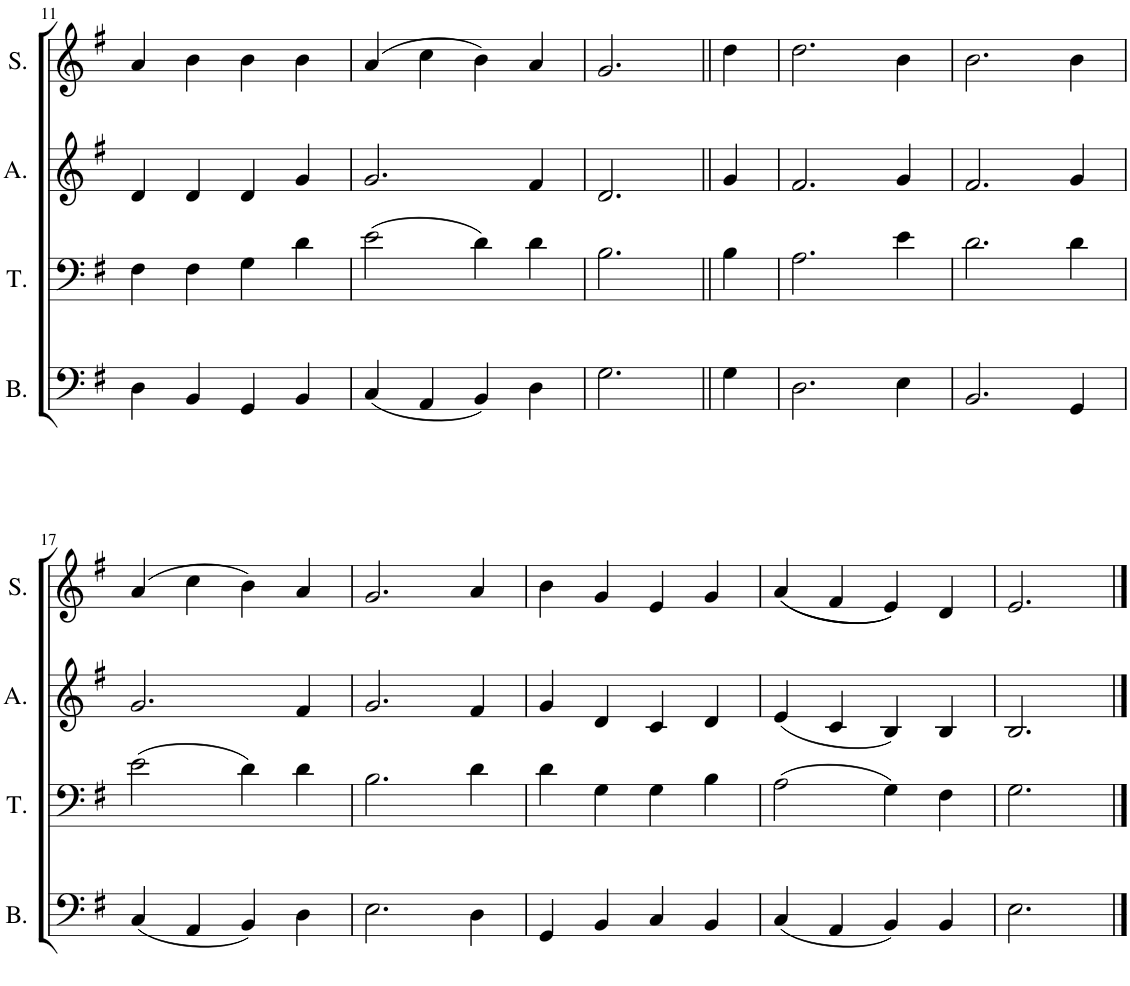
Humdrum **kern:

**kern	**kern	**kern	**kern
*part4	*part3	*part2	*part1
*staff4	*staff3	*staff2	*staff1
*I"Bass	*I"Tenor	*I"Alto	*I"Soprano
*I'B.	*I'T.	*I'A.	*I'S.
!!LO:PB:g=z
*clefF4	*clefF4	*clefG2	*clefG2
*k[f#]	*k[f#]	*k[f#]	*k[f#]
*M4/4	*M4/4	*M4/4	*M4/4
=11	=11	=11	=11
4D\	4F#\	4d/	4a/
4BB/	4F#\	4d/	4b\
4GG/	4G\	4d/	4b\
4BB/	4d\	4g/	4b\
=12	=12	=12	=12
(4C/	(2e\	2.g/	(4a/
4AA/	.	.	4cc\
4BB/)	4d\)	.	4b\)
4D\	4d\	4f#/	4a/
=13	=13	=13	=13
2.G\	2.B\	2.d/	2.g/
=14||	=14||	=14||	=14||
4G\	4B\	4g/	4dd\
=15	=15	=15	=15
2.D\	2.A\	2.f#/	2.dd\
4E\	4e\	4g/	4b\
=16	=16	=16	=16
2.BB/	2.d\	2.f#/	2.b\
4GG/	4d\	4g/	4b\
!!LO:LB:g=z
=17	=17	=17	=17
(4C/	(2e\	2.g/	(4a/
4AA/	.	.	4cc\
4BB/)	4d\)	.	4b\)
4D\	4d\	4f#/	4a/
=18	=18	=18	=18
2.E\	2.B\	2.g/	2.g/
4D\	4d\	4f#/	4a/
=19	=19	=19	=19
4GG/	4d\	4g/	4b\
4BB/	4G\	4d/	4g/
4C/	4G\	4c/	4e/
4BB/	4B\	4d/	4g/
=20	=20	=20	=20
(4C/	(2A\	(4e/	((4a/
4AA/	.	4c/	4f#/
4BB/)	4G\)	4B/)	4e/))
4BB/	4F#\	4B/	4d/
=21	=21	=21	=21
2.E\	2.G\	2.B/	2.e/
==	==	==	==
*-	*-	*-	*-
